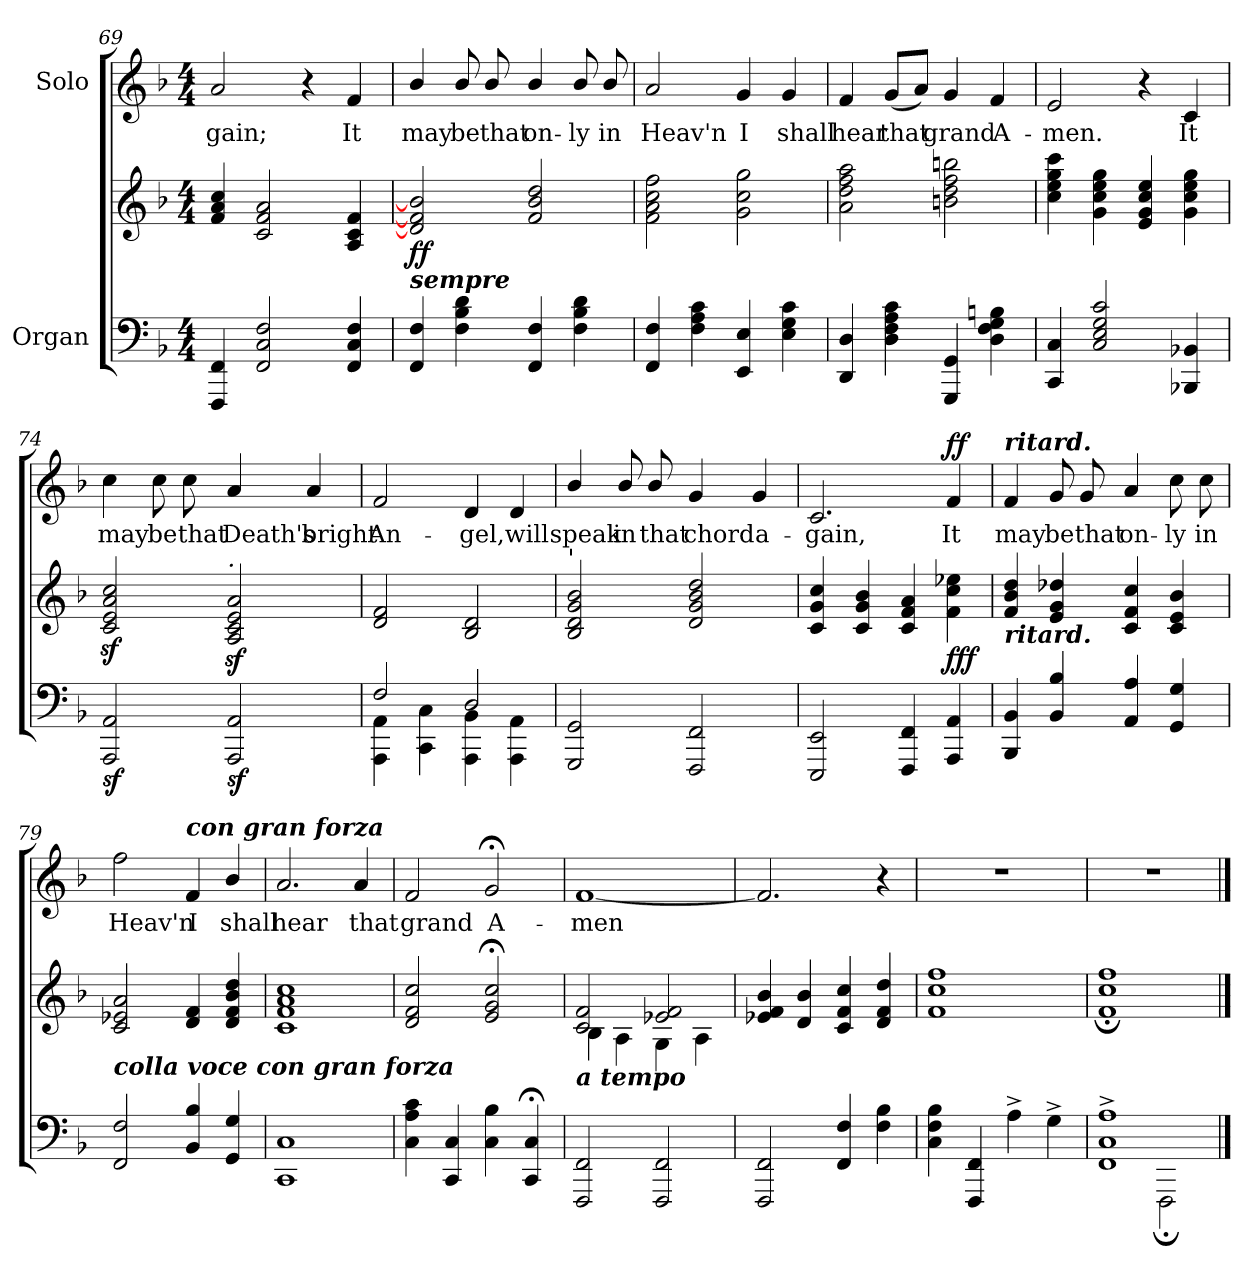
**kern	**kern	**dynam	**kern	**text	**dynam
*part2	*part2	*part2	*part1	*part1	*part1
*staff3	*staff2	*staff2/3	*staff1	*staff1	*staff1
*I"Organ	*	*	*I"Solo	*	*
*clefF4	*clefG2	*	*clefG2	*	*
*k[b-]	*k[b-]	*	*k[b-]	*	*
*F:	*F:	*	*F:	*	*
*M4/4	*M4/4	*	*M4/4	*	*
=69	=69	=69	=69	=69	=69
!	!	!	!	!LO:LY:b	!
4FFF 4FF	4f 4a 4cc	.	2a	-gain;	.
2FF 2C 2F	2c 2f 2a	.	.	.	.
.	.	.	4r	.	.
!	!	!	!	!LO:LY:b	!
4FF 4C 4F	4A 4c 4f	.	4f	It	.
=70	=70	=70	=70	=70	=70
!	!LO:TX:b:Bi:t=sempre	!	!	!	!
!	!	!LO:DY:b	!	!LO:LY:b	!
4FF 4F	2d] 2f] 2b-]	ff	4b-/	may	.
!	!	!	!	!LO:LY:b	!
4F 4B- 4d	.	.	8b-/	be	.
!	!	!	!	!LO:LY:b	!
.	.	.	8b-/	that	.
!	!	!	!	!LO:LY:b	!
4FF 4F	2f 2b- 2dd	.	4b-/	on-	.
!	!	!	!	!LO:LY:b	!
4F 4B- 4d	.	.	8b-/	-ly	.
!	!	!	!	!LO:LY:b	!
.	.	.	8b-/	in	.
=71	=71	=71	=71	=71	=71
!	!	!	!	!LO:LY:b	!
4FF 4F	2f 2a 2cc 2ff	.	2a	Heav'n	.
4F 4A 4c	.	.	.	.	.
!	!	!	!	!LO:LY:b	!
4EE 4E	2g 2cc 2gg	.	4g	I	.
!	!	!	!	!LO:LY:b	!
4E 4G 4c	.	.	4g	shall	.
=72	=72	=72	=72	=72	=72
!	!	!	!	!LO:LY:b	!
4DD 4D	2a 2dd 2ff 2aa	.	4f	hear	.
!	!	!	!	!LO:LY:b	!
4D 4F 4A 4c	.	.	(<8gL	that	.
.	.	.	8aJ)	.	.
!	!	!	!	!LO:LY:b	!
4GGG 4GG	2bn 2dd 2ff 2bbn	.	4g	grand	.
!	!	!	!	!LO:LY:b	!
4D 4F 4G 4Bn	.	.	4f	A-	.
!!LO:LB:g=z
=73	=73	=73	=73	=73	=73
*^	*	*	*	*	*
!	!	!	!	!	!LO:LY:b	!
4CC 4C	1ryy	4cc 4ee 4gg 4ccc	.	2e	-men.	.
2C 2E 2G 2c	.	4g 4cc 4ee 4gg	.	.	.	.
.	.	4e 4g 4cc 4ee	.	4r	.	.
!	!	!	!	!	!LO:LY:b	!
4BBB-X 4BB-X	.	4g 4cc 4ee 4gg	.	4c	It	.
=74	=74	=74	=74	=74	=74	=74
!	!	!	!LO:DY:b=2	!	!LO:LY:b	!
2AAA 2AA	2ryy	2cz< 2ez< 2az< 2ccz<	sf	4cc	may	.
!	!	!	!	!	!LO:LY:b	!
.	.	.	.	8cc	be	.
!	!	!	!	!	!LO:LY:b	!
.	.	.	.	8cc	that	.
!	!	!LO:TX:a:i:t=.	!	!	!	!
!	!	!	!LO:DY:b=2	!	!LO:LY:b	!
2AAA 2AA	2ryy	2Az< 2cz< 2ez< 2az<	sf	4a	Death's	.
!	!	!	!	!	!LO:LY:b	!
.	.	.	.	4a	bright	.
=75	=75	=75	=75	=75	=75	=75
!	!	!	!	!	!LO:LY:b	!
2F/	4AAA\ 4AA\	2d 2f	.	2f	An-	.
.	4CC\ 4C\	.	.	.	.	.
!	!	!	!	!	!LO:LY:b	!
2D/	4AAA\ 4BB-\	2B- 2d	.	4d	-gel,	.
!	!	!	!	!	!LO:LY:b	!
.	4AAA\ 4AA\	.	.	4d	will	.
=76	=76	=76	=76	=76	=76	=76
!	!	!LO:TX:a:i:t='	!	!	!	!
!	!	!	!	!	!LO:LY:b	!
2GGG 2GG	2ryy	2B- 2d 2g 2b-	.	4b-/	speak	.
!	!	!	!	!	!LO:LY:b	!
.	.	.	.	8b-/	in	.
!	!	!	!	!	!LO:LY:b	!
.	.	.	.	8b-/	that	.
!	!	!	!	!	!LO:LY:b	!
2FFF 2FF	2ryy	2d 2g 2b- 2dd	.	4g	chord	.
!	!	!	!	!	!LO:LY:b	!
.	.	.	.	4g	a-	.
=77	=77	=77	=77	=77	=77	=77
!	!	!	!	!	!LO:LY:b	!
2EEE 2EE	1ryy	4c 4g 4cc	.	2.c	-gain,	.
.	.	4c 4g 4b-	.	.	.	.
4FFF 4FF	.	4c 4f 4a	.	.	.	.
!	!	!	!LO:DY:b	!	!LO:LY:b	!LO:DY:b
4AAA 4AA	.	4f 4cc 4ee-X	fff	4f	It	ff
!!LO:LB:g=z
=78	=78	=78	=78	=78	=78	=78
*	*	*^	*	*	*	*
!	!	!	!	!	!LO:TX:a:Bi:t=ritard.	!	!
!	!	!LO:TX:b:Bi:t=ritard.	!	!	!	!	!
!	!	!	!	!	!	!LO:LY:b	!
4BBB- 4BB-	1ryy	4f 4b- 4dd	1ryy	.	4f	may	.
!	!	!	!	!	!	!LO:LY:b	!
4BB- 4B-	.	4e 4g 4dd-X	.	.	8g	be	.
!	!	!	!	!	!	!LO:LY:b	!
.	.	.	.	.	8g	that	.
!	!	!	!	!	!	!LO:LY:b	!
4AA 4A	.	4c 4f 4cc	.	.	4a	on-	.
!	!	!	!	!	!	!LO:LY:b	!
4GG 4G	.	4c 4e 4b-	.	.	8cc	-ly	.
!	!	!	!	!	!	!LO:LY:b	!
.	.	.	.	.	8cc	in	.
=79	=79	=79	=79	=79	=79	=79	=79
!	!	!LO:TX:b:Bi:t=colla voce con gran forza	!	!	!	!	!
!	!	!	!	!	!	!LO:LY:b	!
2FF 2F	1ryy	2c 2e-X 2a	1ryy	.	2ff	Heav'n	.
!	!	!	!	!	!LO:TX:a:Bi:t=con gran forza	!	!
!	!	!	!	!	!	!LO:LY:b	!
4BB- 4B-	.	4d 4f	.	.	4f	I	.
!	!	!	!	!	!	!LO:LY:b	!
4GG 4G	.	4d 4f 4b- 4dd	.	.	4b-/	shall	.
=80	=80	=80	=80	=80	=80	=80	=80
!	!	!	!	!	!	!LO:LY:b	!
1CC 1C	1ryy	1c 1f 1a 1cc	1ryy	.	2.a	hear	.
!	!	!	!	!	!	!LO:LY:b	!
.	.	.	.	.	4a	that	.
=81	=81	=81	=81	=81	=81	=81	=81
!	!	!	!	!	!	!LO:LY:b	!
4C\ 4A\ 4c\	2ryy	2d 2f 2cc	2ryy	.	2f	grand	.
4CC 4C	.	.	.	.	.	.	.
!	!	!	!	!	!	!LO:LY:b	!
4C\ 4B-\	2ryy	2e;< 2g;< 2cc;<	2ryy	.	2g;<	A-	.
4CC; 4C;	.	.	.	.	.	.	.
=82	=82	=82	=82	=82	=82	=82	=82
!	!	!LO:TX:b:Bi:t=a tempo	!	!	!	!	!
!	!	!	!	!	!	!LO:LY:b	!
2FFF 2FF	2ryy	2c 2f	4B-\	.	[1f	-men	.
.	.	.	4A\	.	.	.	.
2FFF 2FF	2ryy	2e-X 2f	4G\	.	.	.	.
.	.	.	4A\	.	.	.	.
=83	=83	=83	=83	=83	=83	=83	=83
2FFF 2FF	2ryy	4e-X 4f 4b-	4ryy	.	2.f]	.	.
.	.	4d 4b-	4ryy	.	.	.	.
4FF 4F	2ryy	4c 4f 4cc	2ryy	.	.	.	.
4F\ 4B-\	.	4d 4f 4dd	.	.	4r	.	.
=84	=84	=84	=84	=84	=84	=84	=84
4C\ 4F\ 4B-\	2ryy	1cc	1f\ 1ff\	.	1r	.	.
4FFF 4FF	.	.	.	.	.	.	.
4A^\	2ryy	.	.	.	.	.	.
4G^\	.	.	.	.	.	.	.
=85	=85	=85	=85	=85	=85	=85	=85
1FF^ 1C^ 1A^	2ryy	1cc	1f\;< 1ff\;<	.	1r	.	.
.	2FFF;	.	.	.	.	.	.
*v	*v	*	*	*	*	*	*
*	*v	*v	*	*	*	*
==	==	==	==	==	==
*-	*-	*-	*-	*-	*-
